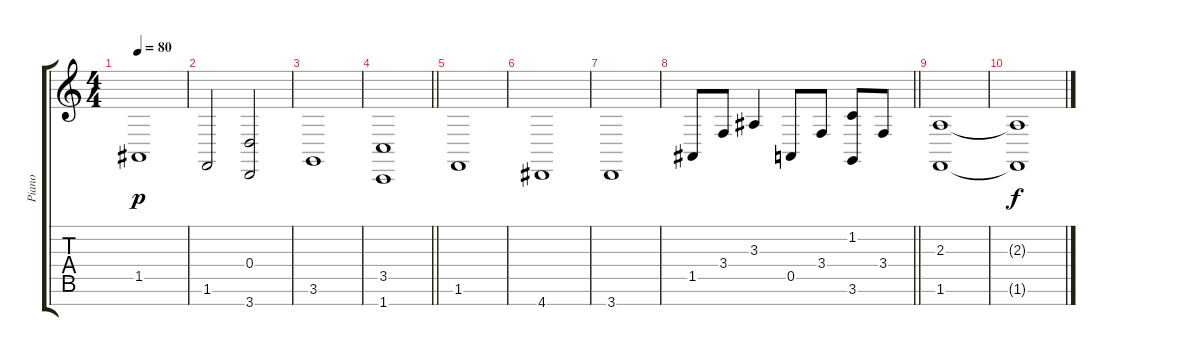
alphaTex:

\track ("Piano " "Piano ") {instrument acousticgrandpiano}
\staff {score tabs}
\tuning (E4 B3 G3 D3 A2 E2 B1) {hide}
\ts (4 4)
\tempo 80
\clef g2
\ks c
1.5.1{dy p} |
1.6.2 (0.4 3.7).2 |
3.6.1 |
\barLineRight lightlight
(3.5 1.7).1 |
1.6.1 |
4.7.1 |
3.7.1 |
\barLineRight lightlight
1.5.8 3.4.8 3.3.4 0.5.8 3.4.8 (1.2 3.6).8 3.4.8 |
(2.3 1.6).1 |
(2.3{t} 1.6{t}).1{dy f}
